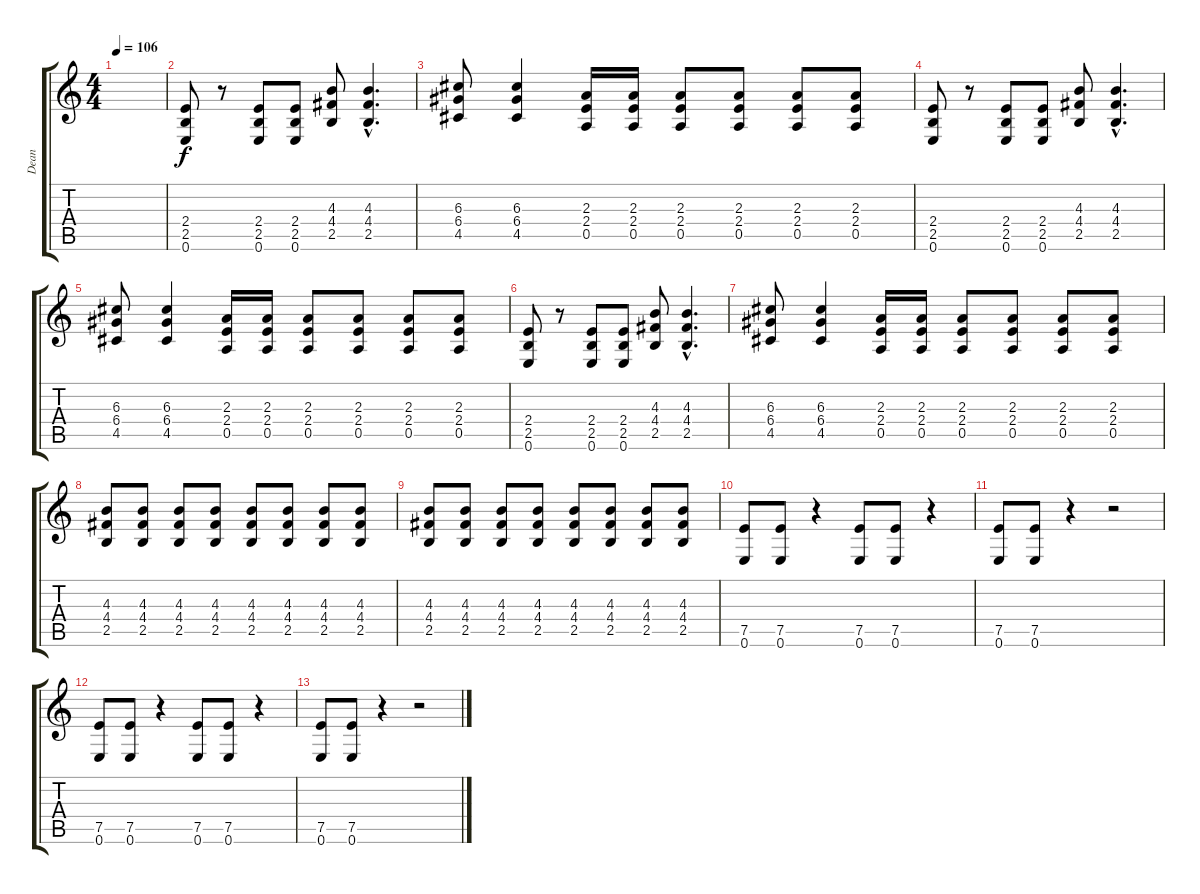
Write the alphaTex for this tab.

\track ("Dean" "Dean") {instrument distortionguitar}
\staff {score tabs}
\tuning (E4 B3 G3 D3 A2 E2) {hide}
\ts (4 4)
\tempo 106
\clef g2
\ks c
|
(2.4 2.5 0.6).8 r.8 (2.4 2.5 0.6).8 (2.4 2.5 0.6).8 (4.3 4.4 2.5).8 (4.3{hac} 4.4{hac} 2.5{hac}).4{d} |
(6.3 6.4 4.5).8 (6.3 6.4 4.5).4 (2.3 2.4 0.5).16 (2.3 2.4 0.5).16 (2.3 2.4 0.5).8 (2.3 2.4 0.5).8 (2.3 2.4 0.5).8 (2.3 2.4 0.5).8 |
(2.4 2.5 0.6).8 r.8 (2.4 2.5 0.6).8 (2.4 2.5 0.6).8 (4.3 4.4 2.5).8 (4.3{hac} 4.4{hac} 2.5{hac}).4{d} |
(6.3 6.4 4.5).8 (6.3 6.4 4.5).4 (2.3 2.4 0.5).16 (2.3 2.4 0.5).16 (2.3 2.4 0.5).8 (2.3 2.4 0.5).8 (2.3 2.4 0.5).8 (2.3 2.4 0.5).8 |
(2.4 2.5 0.6).8 r.8 (2.4 2.5 0.6).8 (2.4 2.5 0.6).8 (4.3 4.4 2.5).8 (4.3{hac} 4.4{hac} 2.5{hac}).4{d} |
(6.3 6.4 4.5).8 (6.3 6.4 4.5).4 (2.3 2.4 0.5).16 (2.3 2.4 0.5).16 (2.3 2.4 0.5).8 (2.3 2.4 0.5).8 (2.3 2.4 0.5).8 (2.3 2.4 0.5).8 |
(4.3 4.4 2.5).8 (4.3 4.4 2.5).8 (4.3 4.4 2.5).8 (4.3 4.4 2.5).8 (4.3 4.4 2.5).8 (4.3 4.4 2.5).8 (4.3 4.4 2.5).8 (4.3 4.4 2.5).8 |
(4.3 4.4 2.5).8 (4.3 4.4 2.5).8 (4.3 4.4 2.5).8 (4.3 4.4 2.5).8 (4.3 4.4 2.5).8 (4.3 4.4 2.5).8 (4.3 4.4 2.5).8 (4.3 4.4 2.5).8 |
(7.5 0.6).8 (7.5 0.6).8 r.4 (7.5 0.6).8 (7.5 0.6).8 r.4 |
(7.5 0.6).8 (7.5 0.6).8 r.4 r.2 |
(7.5 0.6).8 (7.5 0.6).8 r.4 (7.5 0.6).8 (7.5 0.6).8 r.4 |
(7.5 0.6).8 (7.5 0.6).8 r.4 r.2
